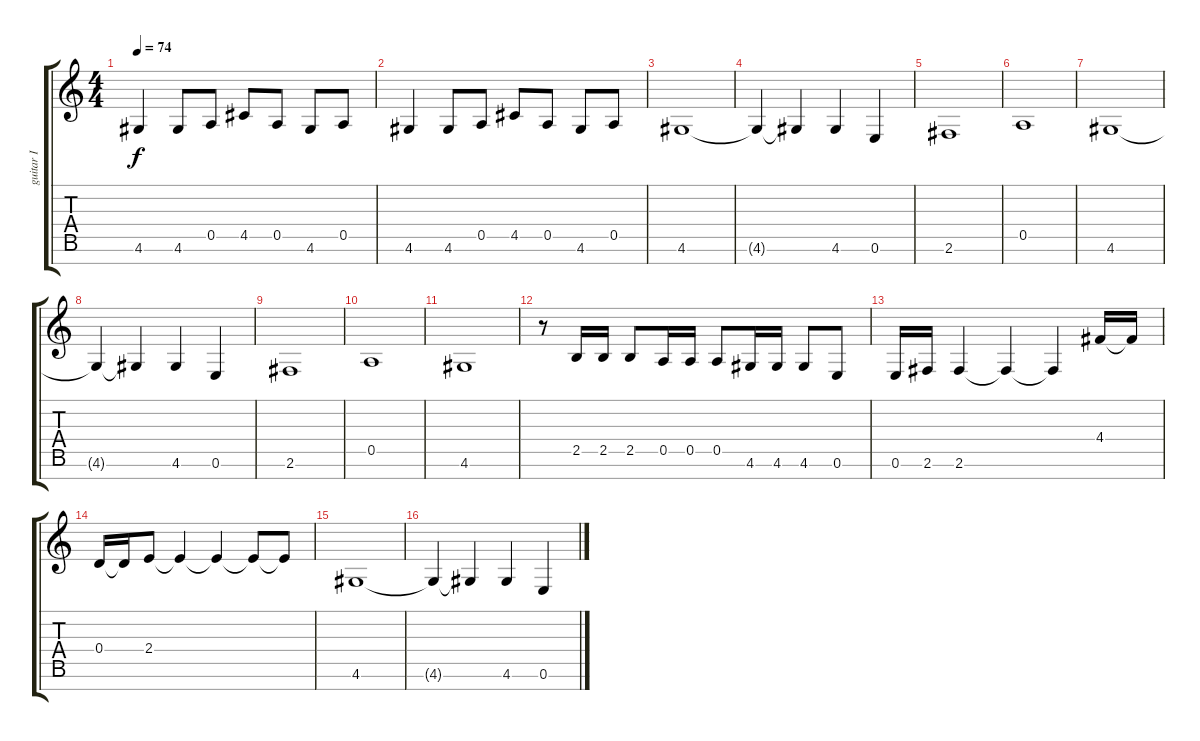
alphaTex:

\track ("guitar I" "guitar I") {instrument distortionguitar}
\staff {score tabs}
\tuning (E4 B3 G3 D3 A2 E2 B1) {hide}
\ts (4 4)
\tempo 74
\clef g2
\ks c
4.6.4{dy f} 4.6.8 0.5.8 4.5.8 0.5.8 4.6.8 0.5.8 |
4.6.4 4.6.8 0.5.8 4.5.8 0.5.8 4.6.8 0.5.8 |
4.6.1 |
4.6{t}.4 4.6{t}.4 4.6.4 0.6.4 |
2.6.1 |
0.5.1 |
4.6.1 |
4.6{t}.4 4.6{t}.4 4.6.4 0.6.4 |
2.6.1 |
0.5.1 |
4.6.1 |
r.8 2.5.16 2.5.16 2.5.8 0.5.16 0.5.16 0.5.8 4.6.16 4.6.16 4.6.8 0.6.8 |
0.6.16 2.6.16 2.6.4 2.6{t}.4 2.6{t}.4 4.4.16 4.4{t}.16 |
0.4.16 0.4{t}.16 2.4.8 2.4{t}.4 2.4{t}.4 2.4{t}.8 2.4{t}.8 |
4.6.1 |
4.6{t}.4 4.6{t}.4 4.6.4 0.6.4
